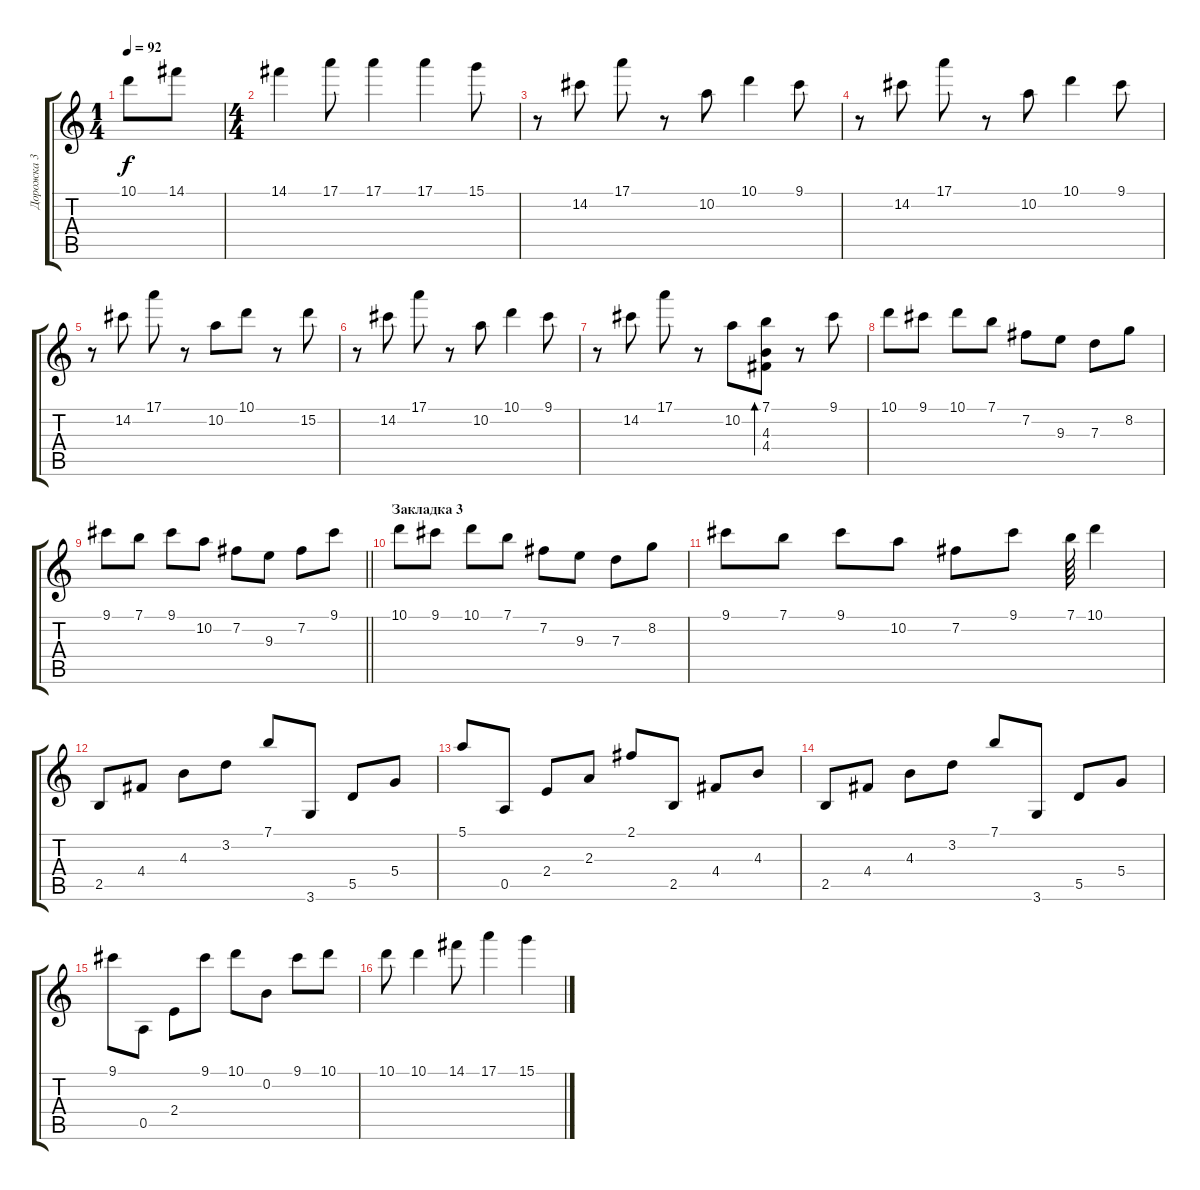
\track ("Дорожка 3" "Дорожка 3") {instrument acousticguitarsteel}
\staff {score tabs}
\tuning (E4 B3 G3 D3 A2 E2) {hide}
\ts (1 4)
\tempo 92
\clef g2
\ks c
10.1.8{dy f} 14.1.8 |
\ts (4 4)
14.1.4 17.1.8 17.1.4 17.1.4 15.1.8 |
r.8 14.2.8 17.1.8 r.8 10.2.8 10.1.4 9.1.8 |
r.8 14.2.8 17.1.8 r.8 10.2.8 10.1.4 9.1.8 |
r.8 14.2.8 17.1.8 r.8 10.2.8 10.1.8 r.8 15.2.8 |
r.8 14.2.8 17.1.8 r.8 10.2.8 10.1.4 9.1.8 |
r.8 14.2.8 17.1.8 r.8 10.2.8 (7.1 4.3 4.4).8{bd 60} r.8 9.1.8 |
10.1.8 9.1.8 10.1.8 7.1.8 7.2.8 9.3.8 7.3.8 8.2.8 |
\barLineRight lightlight
9.1.8 7.1.8 9.1.8 10.2.8 7.2.8 9.3.8 7.2.8 9.1.8 |
\section ("" "Закладка 3")
10.1.8 9.1.8 10.1.8 7.1.8 7.2.8 9.3.8 7.3.8 8.2.8 |
9.1.8 7.1.8 9.1.8 10.2.8 7.2.8 9.1.8 7.1.64 10.1.4 |
2.5.8 4.4.8 4.3.8 3.2.8 7.1.8 3.6.8 5.5.8 5.4.8 |
5.1.8 0.5.8 2.4.8 2.3.8 2.1.8 2.5.8 4.4.8 4.3.8 |
2.5.8 4.4.8 4.3.8 3.2.8 7.1.8 3.6.8 5.5.8 5.4.8 |
9.1.8 0.5.8 2.4.8 9.1.8 10.1.8 0.2.8 9.1.8 10.1.8 |
10.1.8 10.1.4 14.1.8 17.1.4 15.1.4
